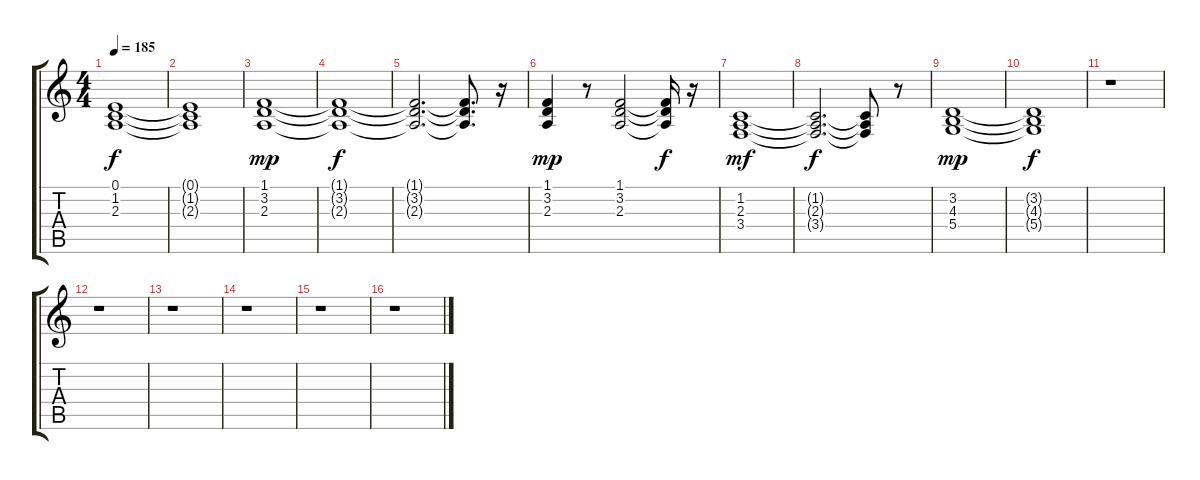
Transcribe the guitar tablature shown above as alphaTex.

\track "" {instrument synthstrings1}
\staff {score tabs}
\tuning (E4 B3 G3 D3 A2 E2) {hide}
\ts (4 4)
\tempo 185
\clef g2
\ks c
(0.1{t} 1.2{t} 2.3{t}).1{dy f} |
(0.1{t} 1.2{t} 2.3{t}).1 |
(1.1 3.2 2.3).1{dy mp} |
(1.1{t} 3.2{t} 2.3{t}).1{dy f} |
(1.1{t} 3.2{t} 2.3{t}).2{d} (1.1{t} 3.2{t} 2.3{t}).8{d} r.16 |
(1.1 3.2 2.3).4{dy mp} r.8 (1.1 3.2 2.3).2 (1.1{t} 3.2{t} 2.3{t}).16{dy f} r.16 |
(1.2 2.3 3.4).1{dy mf} |
(1.2{t} 2.3{t} 3.4{t}).2{d dy f} (1.2{t} 2.3{t} 3.4{t}).8 r.8 |
(3.2 4.3 5.4).1{dy mp} |
(3.2{t} 4.3{t} 5.4{t}).1{dy f} |
r.1 |
r.1 |
r.1 |
r.1 |
r.1 |
r.1
